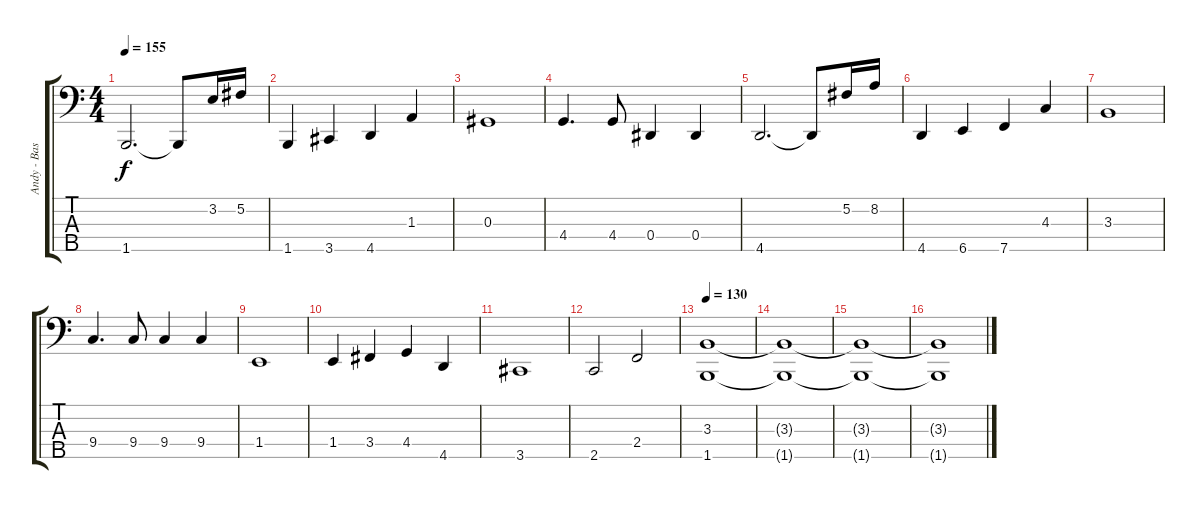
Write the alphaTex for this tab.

\track ("Andy - Bass" "Andy - Bas") {instrument electricbassfinger}
\staff {score tabs}
\tuning (Gb2 Db2 Ab1 Eb1 Bb0) {hide}
\ts (4 4)
\tempo 155
\clef f4
\ks c
1.5.2{d dy f} 1.5{t}.8 3.2.16 5.2.16 |
1.5.4 3.5.4 4.5.4 1.3.4 |
0.3.1 |
4.4.4{d} 4.4.8 0.4.4 0.4.4 |
4.5.2{d} 4.5{t}.8 5.2.16 8.2.16 |
4.5.4 6.5.4 7.5.4 4.3.4 |
3.3.1 |
9.4.4{d} 9.4.8 9.4.4 9.4.4 |
1.4.1 |
1.4.4 3.4.4 4.4.4 4.5.4 |
3.5.1 |
2.5.2 2.4.2 |
\tempo 130
(3.3 1.5).1 |
(3.3{t} 1.5{t}).1{volume 0} |
(3.3{t} 1.5{t}).1 |
(3.3{t} 1.5{t}).1
